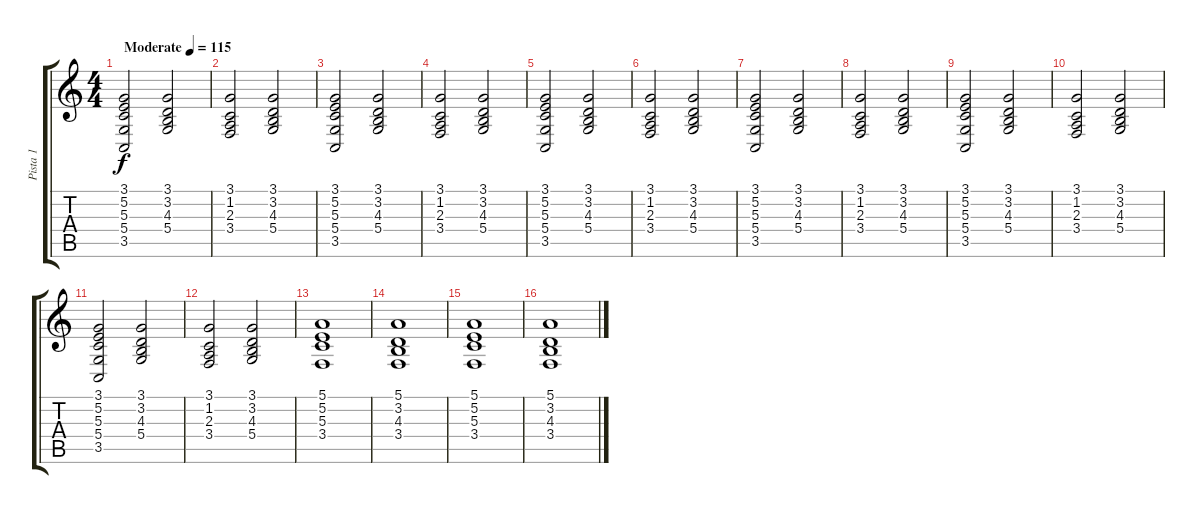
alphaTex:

\track ("Pista 1" "Pista 1") {instrument churchorgan}
\staff {score tabs}
\tuning (E4 B3 G3 D3 A2 E2) {hide}
\ts (4 4)
\tempo (115 "Moderate")
\clef g2
\ks c
(3.1 5.2 5.3 5.4 3.5).2{dy f instrument churchorgan} (3.1 3.2 4.3 5.4).2 |
(3.1 1.2 2.3 3.4).2 (3.1 3.2 4.3 5.4).2 |
(3.1 5.2 5.3 5.4 3.5).2 (3.1 3.2 4.3 5.4).2 |
(3.1 1.2 2.3 3.4).2 (3.1 3.2 4.3 5.4).2 |
(3.1 5.2 5.3 5.4 3.5).2 (3.1 3.2 4.3 5.4).2 |
(3.1 1.2 2.3 3.4).2 (3.1 3.2 4.3 5.4).2 |
(3.1 5.2 5.3 5.4 3.5).2 (3.1 3.2 4.3 5.4).2 |
(3.1 1.2 2.3 3.4).2 (3.1 3.2 4.3 5.4).2 |
(3.1 5.2 5.3 5.4 3.5).2 (3.1 3.2 4.3 5.4).2 |
(3.1 1.2 2.3 3.4).2 (3.1 3.2 4.3 5.4).2 |
(3.1 5.2 5.3 5.4 3.5).2 (3.1 3.2 4.3 5.4).2 |
(3.1 1.2 2.3 3.4).2 (3.1 3.2 4.3 5.4).2 |
(5.1 5.2 5.3 3.4).1 |
(5.1 3.2 4.3 3.4).1 |
(5.1 5.2 5.3 3.4).1 |
(5.1 3.2 4.3 3.4).1
